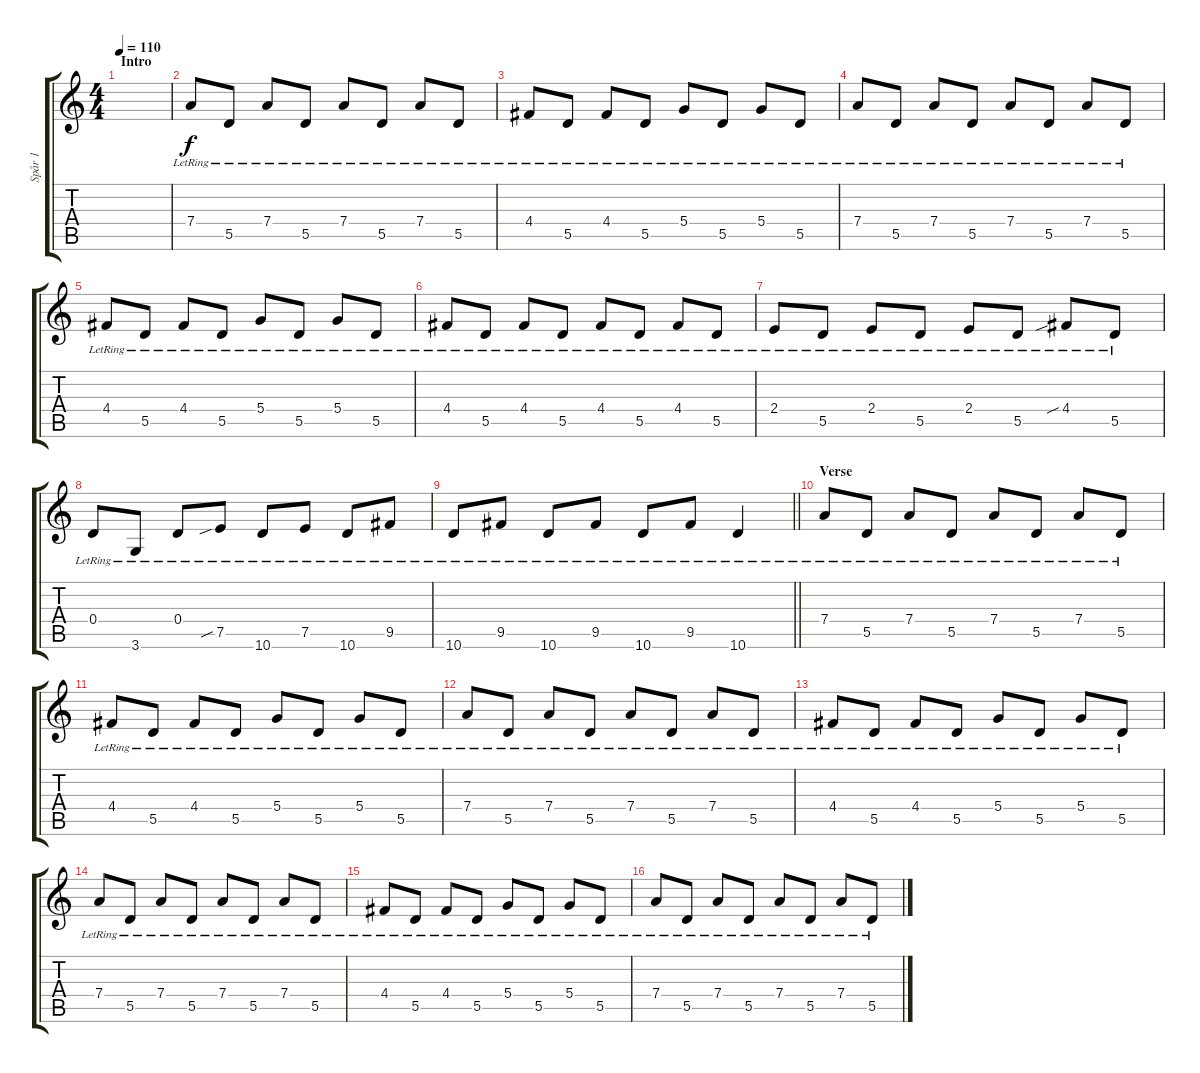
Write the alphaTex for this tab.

\track ("Spår 1" "Spår 1") {instrument electricguitarjazz}
\staff {score tabs}
\tuning (E4 B3 G3 D3 A2 E2) {hide}
\ts (4 4)
\section ("" "Intro")
\tempo 110
\clef g2
\ks c
|
7.4{lr}.8 5.5{lr}.8 7.4{lr}.8 5.5{lr}.8 7.4{lr}.8 5.5{lr}.8 7.4{lr}.8 5.5{lr}.8 |
4.4{lr}.8 5.5{lr}.8 4.4{lr}.8 5.5{lr}.8 5.4{lr}.8 5.5{lr}.8 5.4{lr}.8 5.5{lr}.8 |
7.4{lr}.8 5.5{lr}.8 7.4{lr}.8 5.5{lr}.8 7.4{lr}.8 5.5{lr}.8 7.4{lr}.8 5.5{lr}.8 |
4.4{lr}.8 5.5{lr}.8 4.4{lr}.8 5.5{lr}.8 5.4{lr}.8 5.5{lr}.8 5.4{lr}.8 5.5{lr}.8 |
4.4{lr}.8 5.5{lr}.8 4.4{lr}.8 5.5{lr}.8 4.4{lr}.8 5.5{lr}.8 4.4{lr}.8 5.5{lr}.8 |
2.4{lr}.8 5.5{lr}.8 2.4{lr}.8 5.5{lr}.8 2.4{lr}.8 5.5{lr}.8 4.4{sib lr}.8 5.5{lr}.8 |
0.4{lr}.8 3.6{lr}.8 0.4{lr}.8 7.5{sib lr}.8 10.6{lr}.8 7.5{lr}.8 10.6{lr}.8 9.5{lr}.8 |
\barLineRight lightlight
10.6{lr}.8 9.5{lr}.8 10.6{lr}.8 9.5{lr}.8 10.6{lr}.8 9.5{lr}.8 10.6{lr}.4 |
\section ("" "Verse")
7.4{lr}.8 5.5{lr}.8 7.4{lr}.8 5.5{lr}.8 7.4{lr}.8 5.5{lr}.8 7.4{lr}.8 5.5{lr}.8 |
4.4{lr}.8 5.5{lr}.8 4.4{lr}.8 5.5{lr}.8 5.4{lr}.8 5.5{lr}.8 5.4{lr}.8 5.5{lr}.8 |
7.4{lr}.8 5.5{lr}.8 7.4{lr}.8 5.5{lr}.8 7.4{lr}.8 5.5{lr}.8 7.4{lr}.8 5.5{lr}.8 |
4.4{lr}.8 5.5{lr}.8 4.4{lr}.8 5.5{lr}.8 5.4{lr}.8 5.5{lr}.8 5.4{lr}.8 5.5{lr}.8 |
7.4{lr}.8 5.5{lr}.8 7.4{lr}.8 5.5{lr}.8 7.4{lr}.8 5.5{lr}.8 7.4{lr}.8 5.5{lr}.8 |
4.4{lr}.8 5.5{lr}.8 4.4{lr}.8 5.5{lr}.8 5.4{lr}.8 5.5{lr}.8 5.4{lr}.8 5.5{lr}.8 |
7.4{lr}.8 5.5{lr}.8 7.4{lr}.8 5.5{lr}.8 7.4{lr}.8 5.5{lr}.8 7.4{lr}.8 5.5{lr}.8
